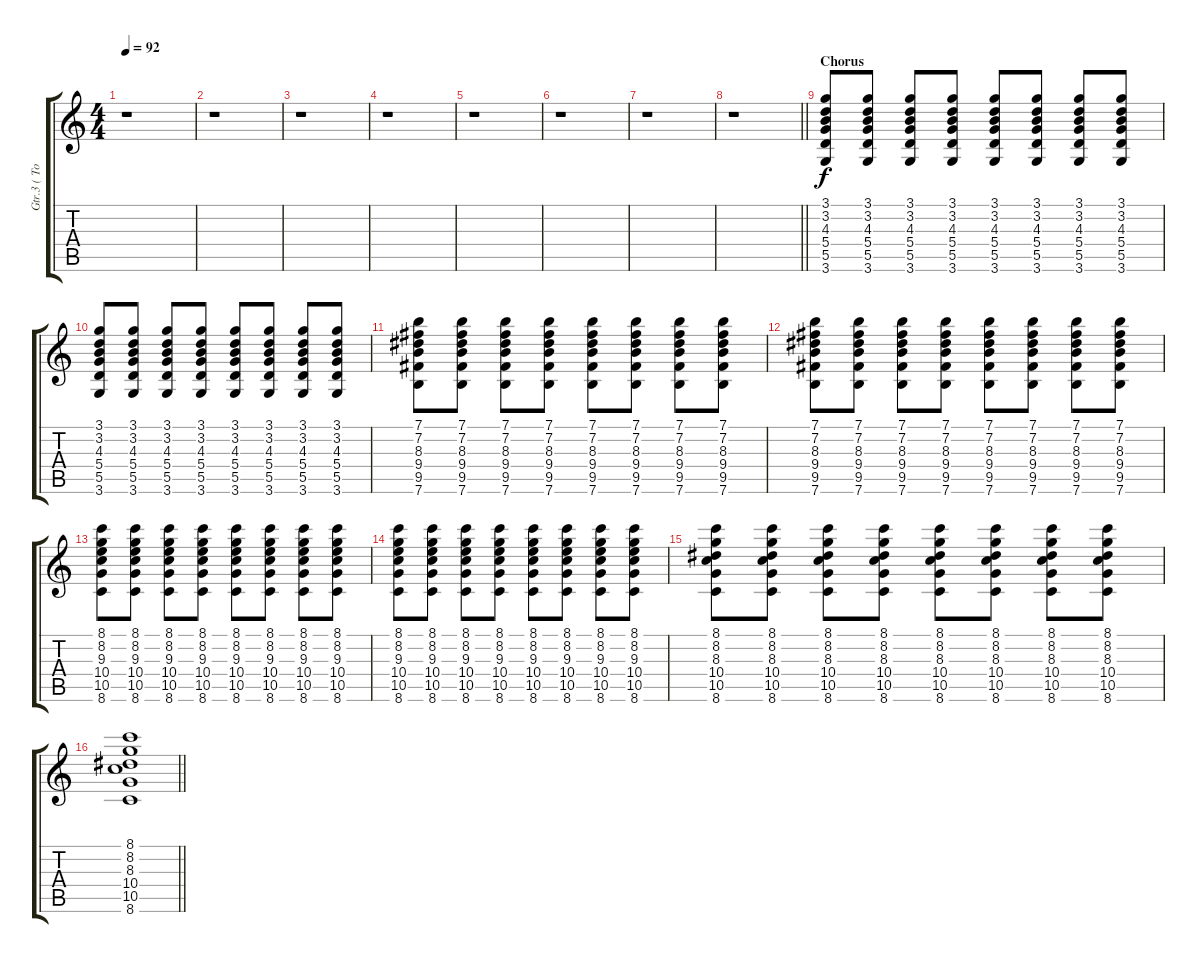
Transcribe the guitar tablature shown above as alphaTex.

\track ("Gtr.3 ( Tom Yorke )" "Gtr.3 ( To") {instrument electricguitarclean}
\staff {score tabs}
\tuning (E4 B3 G3 D3 A2 E2) {hide}
\ts (4 4)
\tempo 92
\clef g2
\ks c
r.1{dy f} |
r.1 |
r.1 |
r.1 |
r.1 |
r.1 |
r.1 |
\barLineRight lightlight
r.1 |
\section ("" "Chorus")
(3.1 3.2 4.3 5.4 5.5 3.6).8 (3.1 3.2 4.3 5.4 5.5 3.6).8 (3.1 3.2 4.3 5.4 5.5 3.6).8 (3.1 3.2 4.3 5.4 5.5 3.6).8 (3.1 3.2 4.3 5.4 5.5 3.6).8 (3.1 3.2 4.3 5.4 5.5 3.6).8 (3.1 3.2 4.3 5.4 5.5 3.6).8 (3.1 3.2 4.3 5.4 5.5 3.6).8 |
(3.1 3.2 4.3 5.4 5.5 3.6).8 (3.1 3.2 4.3 5.4 5.5 3.6).8 (3.1 3.2 4.3 5.4 5.5 3.6).8 (3.1 3.2 4.3 5.4 5.5 3.6).8 (3.1 3.2 4.3 5.4 5.5 3.6).8 (3.1 3.2 4.3 5.4 5.5 3.6).8 (3.1 3.2 4.3 5.4 5.5 3.6).8 (3.1 3.2 4.3 5.4 5.5 3.6).8 |
(7.1 7.2 8.3 9.4 9.5 7.6).8 (7.1 7.2 8.3 9.4 9.5 7.6).8 (7.1 7.2 8.3 9.4 9.5 7.6).8 (7.1 7.2 8.3 9.4 9.5 7.6).8 (7.1 7.2 8.3 9.4 9.5 7.6).8 (7.1 7.2 8.3 9.4 9.5 7.6).8 (7.1 7.2 8.3 9.4 9.5 7.6).8 (7.1 7.2 8.3 9.4 9.5 7.6).8 |
(7.1 7.2 8.3 9.4 9.5 7.6).8 (7.1 7.2 8.3 9.4 9.5 7.6).8 (7.1 7.2 8.3 9.4 9.5 7.6).8 (7.1 7.2 8.3 9.4 9.5 7.6).8 (7.1 7.2 8.3 9.4 9.5 7.6).8 (7.1 7.2 8.3 9.4 9.5 7.6).8 (7.1 7.2 8.3 9.4 9.5 7.6).8 (7.1 7.2 8.3 9.4 9.5 7.6).8 |
(8.1 8.2 9.3 10.4 10.5 8.6).8 (8.1 8.2 9.3 10.4 10.5 8.6).8 (8.1 8.2 9.3 10.4 10.5 8.6).8 (8.1 8.2 9.3 10.4 10.5 8.6).8 (8.1 8.2 9.3 10.4 10.5 8.6).8 (8.1 8.2 9.3 10.4 10.5 8.6).8 (8.1 8.2 9.3 10.4 10.5 8.6).8 (8.1 8.2 9.3 10.4 10.5 8.6).8 |
(8.1 8.2 9.3 10.4 10.5 8.6).8 (8.1 8.2 9.3 10.4 10.5 8.6).8 (8.1 8.2 9.3 10.4 10.5 8.6).8 (8.1 8.2 9.3 10.4 10.5 8.6).8 (8.1 8.2 9.3 10.4 10.5 8.6).8 (8.1 8.2 9.3 10.4 10.5 8.6).8 (8.1 8.2 9.3 10.4 10.5 8.6).8 (8.1 8.2 9.3 10.4 10.5 8.6).8 |
(8.1 8.2 8.3 10.4 10.5 8.6).8 (8.1 8.2 8.3 10.4 10.5 8.6).8 (8.1 8.2 8.3 10.4 10.5 8.6).8 (8.1 8.2 8.3 10.4 10.5 8.6).8 (8.1 8.2 8.3 10.4 10.5 8.6).8 (8.1 8.2 8.3 10.4 10.5 8.6).8 (8.1 8.2 8.3 10.4 10.5 8.6).8 (8.1 8.2 8.3 10.4 10.5 8.6).8 |
\barLineRight lightlight
(8.1 8.2 8.3 10.4 10.5 8.6).1
